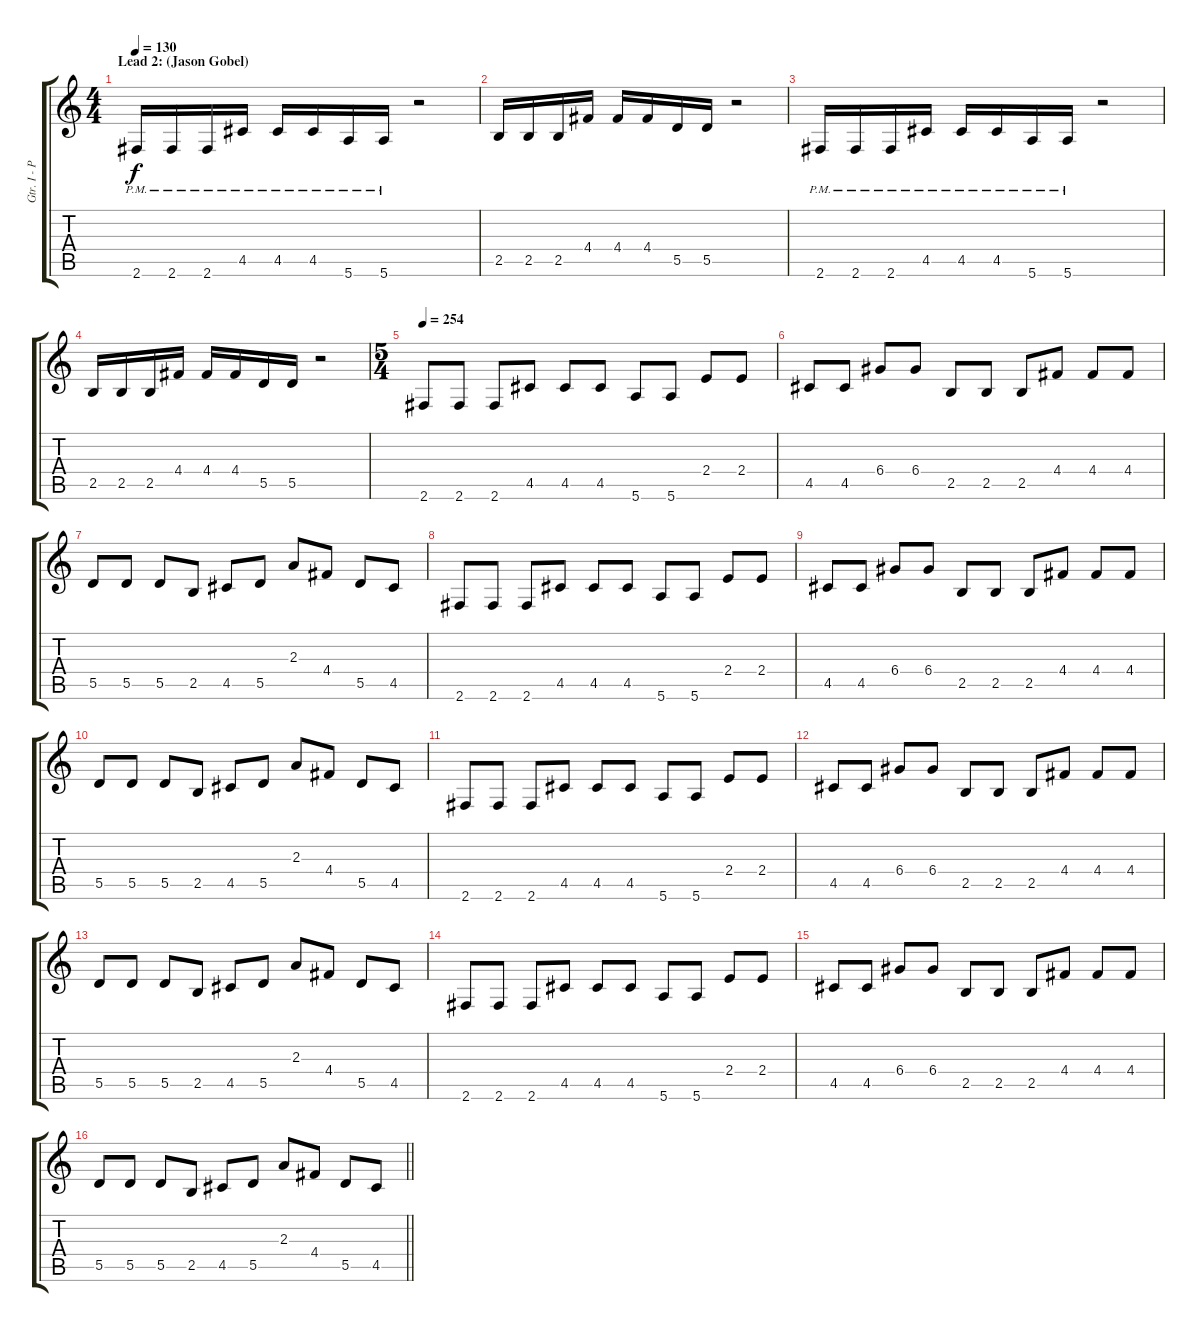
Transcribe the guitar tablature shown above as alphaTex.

\track ("Gtr. I - Paul Masvidal (distortion)" "Gtr. I - P") {instrument distortionguitar}
\staff {score tabs}
\tuning (E4 B3 G3 D3 A2 E2) {hide}
\ts (4 4)
\section ("" "Lead 2: (Jason Gobel)")
\tempo 130
\clef g2
\ks c
2.6{pm}.16{dy f} 2.6{pm}.16 2.6{pm}.16 4.5{pm}.16 4.5{pm}.16 4.5{pm}.16 5.6{pm}.16 5.6{pm}.16 r.2 |
2.5.16 2.5.16 2.5.16 4.4.16 4.4.16 4.4.16 5.5.16 5.5.16 r.2 |
2.6{pm}.16 2.6{pm}.16 2.6{pm}.16 4.5{pm}.16 4.5{pm}.16 4.5{pm}.16 5.6{pm}.16 5.6{pm}.16 r.2 |
2.5.16 2.5.16 2.5.16 4.4.16 4.4.16 4.4.16 5.5.16 5.5.16 r.2 |
\ts (5 4)
\tempo 254
2.6.8 2.6.8 2.6.8 4.5.8 4.5.8 4.5.8 5.6.8 5.6.8 2.4.8 2.4.8 |
4.5.8 4.5.8 6.4.8 6.4.8 2.5.8 2.5.8 2.5.8 4.4.8 4.4.8 4.4.8 |
5.5.8 5.5.8 5.5.8 2.5.8 4.5.8 5.5.8 2.3.8 4.4.8 5.5.8 4.5.8 |
2.6.8 2.6.8 2.6.8 4.5.8 4.5.8 4.5.8 5.6.8 5.6.8 2.4.8 2.4.8 |
4.5.8 4.5.8 6.4.8 6.4.8 2.5.8 2.5.8 2.5.8 4.4.8 4.4.8 4.4.8 |
5.5.8 5.5.8 5.5.8 2.5.8 4.5.8 5.5.8 2.3.8 4.4.8 5.5.8 4.5.8 |
2.6.8 2.6.8 2.6.8 4.5.8 4.5.8 4.5.8 5.6.8 5.6.8 2.4.8 2.4.8 |
4.5.8 4.5.8 6.4.8 6.4.8 2.5.8 2.5.8 2.5.8 4.4.8 4.4.8 4.4.8 |
5.5.8 5.5.8 5.5.8 2.5.8 4.5.8 5.5.8 2.3.8 4.4.8 5.5.8 4.5.8 |
2.6.8 2.6.8 2.6.8 4.5.8 4.5.8 4.5.8 5.6.8 5.6.8 2.4.8 2.4.8 |
4.5.8 4.5.8 6.4.8 6.4.8 2.5.8 2.5.8 2.5.8 4.4.8 4.4.8 4.4.8 |
\barLineRight lightlight
5.5.8 5.5.8 5.5.8 2.5.8 4.5.8 5.5.8 2.3.8 4.4.8 5.5.8 4.5.8
